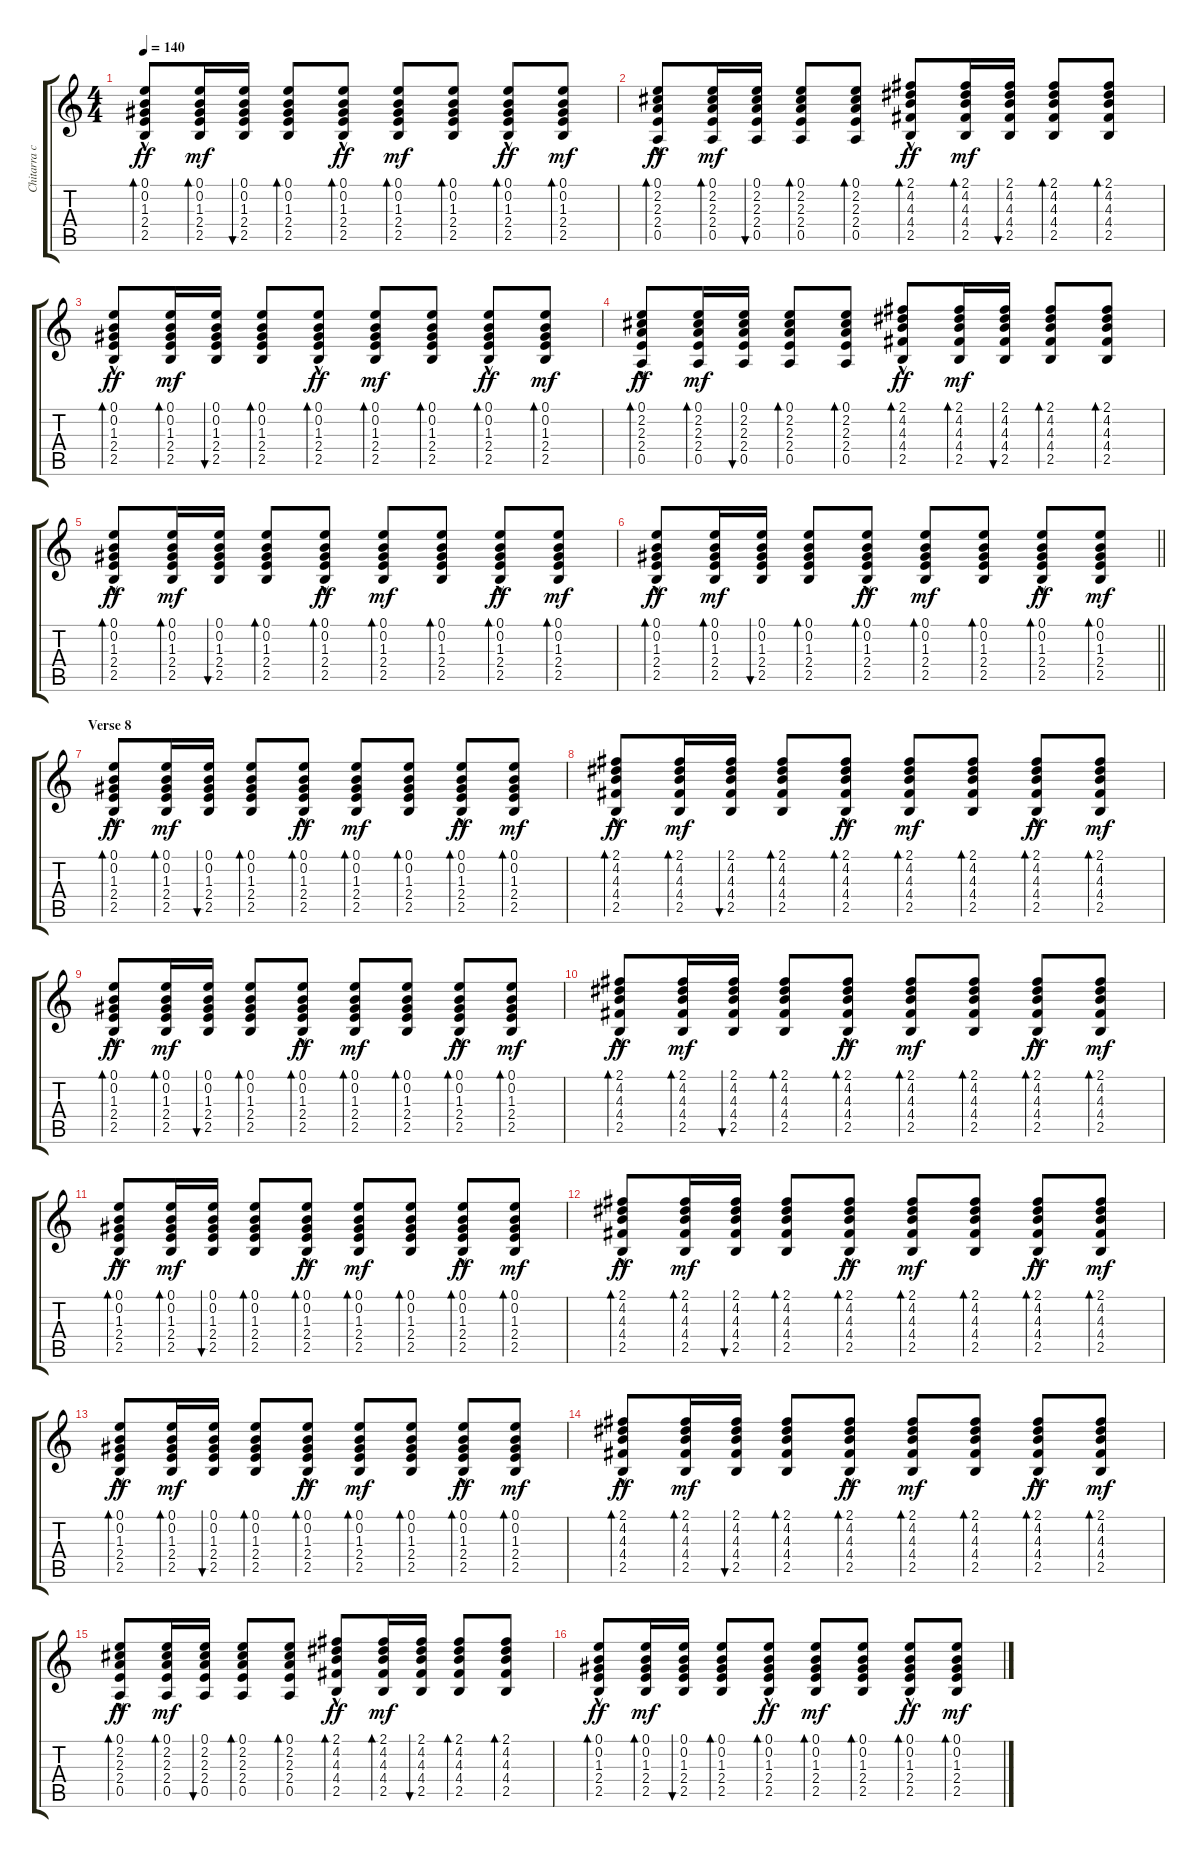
\track ("Chitarra classica 2" "Chitarra c") {instrument acousticguitarnylon}
\staff {score tabs}
\tuning (E4 B3 G3 D3 A2 E2) {hide}
\ts (4 4)
\tempo 140
\clef g2
\ks c
(0.1{hac} 0.2{hac} 1.3{hac} 2.4{hac} 2.5).8{bd 60 dy ff} (0.1 0.2 1.3 2.4 2.5).16{bd 60 dy mf} (0.1 0.2 1.3 2.4 2.5).16{bu 60} (0.1 0.2 1.3 2.4 2.5).8{bd 60} (0.1{hac} 0.2{hac} 1.3{hac} 2.4{hac} 2.5).8{bd 120 dy ff} (0.1 0.2 1.3 2.4 2.5).8{bd 60 dy mf} (0.1 0.2 1.3 2.4 2.5).8{bd 120} (0.1{hac} 0.2{hac} 1.3{hac} 2.4{hac} 2.5).8{bd 60 dy ff} (0.1 0.2 1.3 2.4 2.5).8{bd 120 dy mf} |
(0.1{hac} 2.2{hac} 2.3{hac} 2.4{hac} 0.5{hac}).8{bd 60 dy ff} (0.1 2.2 2.3 2.4 0.5).16{bd 60 dy mf} (0.1 2.2 2.3 2.4 0.5).16{bu 60} (0.1 2.2 2.3 2.4 0.5).8{bd 60} (0.1 2.2 2.3 2.4 0.5).8{bd 60} (2.1{hac} 4.2{hac} 4.3{hac} 4.4{hac} 2.5{hac}).8{bd 60 dy ff} (2.1 4.2 4.3 4.4 2.5).16{bd 60 dy mf} (2.1 4.2 4.3 4.4 2.5).16{bu 60} (2.1 4.2 4.3 4.4 2.5).8{bd 60} (2.1 4.2 4.3 4.4 2.5).8{bd 60} |
(0.1{hac} 0.2{hac} 1.3{hac} 2.4{hac} 2.5).8{bd 60 dy ff} (0.1 0.2 1.3 2.4 2.5).16{bd 60 dy mf} (0.1 0.2 1.3 2.4 2.5).16{bu 60} (0.1 0.2 1.3 2.4 2.5).8{bd 60} (0.1{hac} 0.2{hac} 1.3{hac} 2.4{hac} 2.5).8{bd 120 dy ff} (0.1 0.2 1.3 2.4 2.5).8{bd 60 dy mf} (0.1 0.2 1.3 2.4 2.5).8{bd 120} (0.1{hac} 0.2{hac} 1.3{hac} 2.4{hac} 2.5).8{bd 60 dy ff} (0.1 0.2 1.3 2.4 2.5).8{bd 120 dy mf} |
(0.1{hac} 2.2{hac} 2.3{hac} 2.4{hac} 0.5{hac}).8{bd 60 dy ff} (0.1 2.2 2.3 2.4 0.5).16{bd 60 dy mf} (0.1 2.2 2.3 2.4 0.5).16{bu 60} (0.1 2.2 2.3 2.4 0.5).8{bd 60} (0.1 2.2 2.3 2.4 0.5).8{bd 60} (2.1{hac} 4.2{hac} 4.3{hac} 4.4{hac} 2.5{hac}).8{bd 60 dy ff} (2.1 4.2 4.3 4.4 2.5).16{bd 60 dy mf} (2.1 4.2 4.3 4.4 2.5).16{bu 60} (2.1 4.2 4.3 4.4 2.5).8{bd 60} (2.1 4.2 4.3 4.4 2.5).8{bd 60} |
(0.1{hac} 0.2{hac} 1.3{hac} 2.4{hac} 2.5).8{bd 60 dy ff} (0.1 0.2 1.3 2.4 2.5).16{bd 60 dy mf} (0.1 0.2 1.3 2.4 2.5).16{bu 60} (0.1 0.2 1.3 2.4 2.5).8{bd 60} (0.1{hac} 0.2{hac} 1.3{hac} 2.4{hac} 2.5).8{bd 120 dy ff} (0.1 0.2 1.3 2.4 2.5).8{bd 60 dy mf} (0.1 0.2 1.3 2.4 2.5).8{bd 120} (0.1{hac} 0.2{hac} 1.3{hac} 2.4{hac} 2.5).8{bd 60 dy ff} (0.1 0.2 1.3 2.4 2.5).8{bd 120 dy mf} |
\barLineRight lightlight
(0.1{hac} 0.2{hac} 1.3{hac} 2.4{hac} 2.5).8{bd 60 dy ff} (0.1 0.2 1.3 2.4 2.5).16{bd 60 dy mf} (0.1 0.2 1.3 2.4 2.5).16{bu 60} (0.1 0.2 1.3 2.4 2.5).8{bd 60} (0.1{hac} 0.2{hac} 1.3{hac} 2.4{hac} 2.5).8{bd 120 dy ff} (0.1 0.2 1.3 2.4 2.5).8{bd 60 dy mf} (0.1 0.2 1.3 2.4 2.5).8{bd 120} (0.1{hac} 0.2{hac} 1.3{hac} 2.4{hac} 2.5).8{bd 60 dy ff} (0.1 0.2 1.3 2.4 2.5).8{bd 120 dy mf} |
\section ("" "Verse 8")
(0.1{hac} 0.2{hac} 1.3{hac} 2.4{hac} 2.5).8{bd 60 dy ff} (0.1 0.2 1.3 2.4 2.5).16{bd 60 dy mf} (0.1 0.2 1.3 2.4 2.5).16{bu 60} (0.1 0.2 1.3 2.4 2.5).8{bd 60} (0.1{hac} 0.2{hac} 1.3{hac} 2.4{hac} 2.5).8{bd 120 dy ff} (0.1 0.2 1.3 2.4 2.5).8{bd 60 dy mf} (0.1 0.2 1.3 2.4 2.5).8{bd 120} (0.1{hac} 0.2{hac} 1.3{hac} 2.4{hac} 2.5).8{bd 60 dy ff} (0.1 0.2 1.3 2.4 2.5).8{bd 120 dy mf} |
(2.1{hac} 4.2{hac} 4.3{hac} 4.4{hac} 2.5{hac}).8{bd 120 dy ff} (2.1 4.2 4.3 4.4 2.5).16{bd 60 dy mf} (2.1 4.2 4.3 4.4 2.5).16{bu 60} (2.1 4.2 4.3 4.4 2.5).8{bd 60} (2.1{hac} 4.2{hac} 4.3{hac} 4.4{hac} 2.5{hac}).8{bd 120 dy ff} (2.1 4.2 4.3 4.4 2.5).8{bd 60 dy mf} (2.1 4.2 4.3 4.4 2.5).8{bd 120} (2.1{hac} 4.2{hac} 4.3{hac} 4.4{hac} 2.5{hac}).8{bd 60 dy ff} (2.1 4.2 4.3 4.4 2.5).8{bd 120 dy mf} |
(0.1{hac} 0.2{hac} 1.3{hac} 2.4{hac} 2.5).8{bd 60 dy ff} (0.1 0.2 1.3 2.4 2.5).16{bd 60 dy mf} (0.1 0.2 1.3 2.4 2.5).16{bu 60} (0.1 0.2 1.3 2.4 2.5).8{bd 60} (0.1{hac} 0.2{hac} 1.3{hac} 2.4{hac} 2.5).8{bd 120 dy ff} (0.1 0.2 1.3 2.4 2.5).8{bd 60 dy mf} (0.1 0.2 1.3 2.4 2.5).8{bd 120} (0.1{hac} 0.2{hac} 1.3{hac} 2.4{hac} 2.5).8{bd 60 dy ff} (0.1 0.2 1.3 2.4 2.5).8{bd 120 dy mf} |
(2.1{hac} 4.2{hac} 4.3{hac} 4.4{hac} 2.5{hac}).8{bd 120 dy ff} (2.1 4.2 4.3 4.4 2.5).16{bd 60 dy mf} (2.1 4.2 4.3 4.4 2.5).16{bu 60} (2.1 4.2 4.3 4.4 2.5).8{bd 60} (2.1{hac} 4.2{hac} 4.3{hac} 4.4{hac} 2.5{hac}).8{bd 120 dy ff} (2.1 4.2 4.3 4.4 2.5).8{bd 60 dy mf} (2.1 4.2 4.3 4.4 2.5).8{bd 120} (2.1{hac} 4.2{hac} 4.3{hac} 4.4{hac} 2.5{hac}).8{bd 60 dy ff} (2.1 4.2 4.3 4.4 2.5).8{bd 120 dy mf} |
(0.1{hac} 0.2{hac} 1.3{hac} 2.4{hac} 2.5).8{bd 60 dy ff} (0.1 0.2 1.3 2.4 2.5).16{bd 60 dy mf} (0.1 0.2 1.3 2.4 2.5).16{bu 60} (0.1 0.2 1.3 2.4 2.5).8{bd 60} (0.1{hac} 0.2{hac} 1.3{hac} 2.4{hac} 2.5).8{bd 120 dy ff} (0.1 0.2 1.3 2.4 2.5).8{bd 60 dy mf} (0.1 0.2 1.3 2.4 2.5).8{bd 120} (0.1{hac} 0.2{hac} 1.3{hac} 2.4{hac} 2.5).8{bd 60 dy ff} (0.1 0.2 1.3 2.4 2.5).8{bd 120 dy mf} |
(2.1{hac} 4.2{hac} 4.3{hac} 4.4{hac} 2.5{hac}).8{bd 120 dy ff} (2.1 4.2 4.3 4.4 2.5).16{bd 60 dy mf} (2.1 4.2 4.3 4.4 2.5).16{bu 60} (2.1 4.2 4.3 4.4 2.5).8{bd 60} (2.1{hac} 4.2{hac} 4.3{hac} 4.4{hac} 2.5{hac}).8{bd 120 dy ff} (2.1 4.2 4.3 4.4 2.5).8{bd 60 dy mf} (2.1 4.2 4.3 4.4 2.5).8{bd 120} (2.1{hac} 4.2{hac} 4.3{hac} 4.4{hac} 2.5{hac}).8{bd 60 dy ff} (2.1 4.2 4.3 4.4 2.5).8{bd 120 dy mf} |
(0.1{hac} 0.2{hac} 1.3{hac} 2.4{hac} 2.5).8{bd 60 dy ff} (0.1 0.2 1.3 2.4 2.5).16{bd 60 dy mf} (0.1 0.2 1.3 2.4 2.5).16{bu 60} (0.1 0.2 1.3 2.4 2.5).8{bd 60} (0.1{hac} 0.2{hac} 1.3{hac} 2.4{hac} 2.5).8{bd 120 dy ff} (0.1 0.2 1.3 2.4 2.5).8{bd 60 dy mf} (0.1 0.2 1.3 2.4 2.5).8{bd 120} (0.1{hac} 0.2{hac} 1.3{hac} 2.4{hac} 2.5).8{bd 60 dy ff} (0.1 0.2 1.3 2.4 2.5).8{bd 120 dy mf} |
(2.1{hac} 4.2{hac} 4.3{hac} 4.4{hac} 2.5{hac}).8{bd 120 dy ff} (2.1 4.2 4.3 4.4 2.5).16{bd 60 dy mf} (2.1 4.2 4.3 4.4 2.5).16{bu 60} (2.1 4.2 4.3 4.4 2.5).8{bd 60} (2.1{hac} 4.2{hac} 4.3{hac} 4.4{hac} 2.5{hac}).8{bd 120 dy ff} (2.1 4.2 4.3 4.4 2.5).8{bd 60 dy mf} (2.1 4.2 4.3 4.4 2.5).8{bd 120} (2.1{hac} 4.2{hac} 4.3{hac} 4.4{hac} 2.5{hac}).8{bd 60 dy ff} (2.1 4.2 4.3 4.4 2.5).8{bd 120 dy mf} |
(0.1{hac} 2.2{hac} 2.3{hac} 2.4{hac} 0.5{hac}).8{bd 60 dy ff} (0.1 2.2 2.3 2.4 0.5).16{bd 60 dy mf} (0.1 2.2 2.3 2.4 0.5).16{bu 60} (0.1 2.2 2.3 2.4 0.5).8{bd 60} (0.1 2.2 2.3 2.4 0.5).8{bd 60} (2.1{hac} 4.2{hac} 4.3{hac} 4.4{hac} 2.5{hac}).8{bd 60 dy ff} (2.1 4.2 4.3 4.4 2.5).16{bd 60 dy mf} (2.1 4.2 4.3 4.4 2.5).16{bu 60} (2.1 4.2 4.3 4.4 2.5).8{bd 60} (2.1 4.2 4.3 4.4 2.5).8{bd 60} |
(0.1{hac} 0.2{hac} 1.3{hac} 2.4{hac} 2.5).8{bd 60 dy ff} (0.1 0.2 1.3 2.4 2.5).16{bd 60 dy mf} (0.1 0.2 1.3 2.4 2.5).16{bu 60} (0.1 0.2 1.3 2.4 2.5).8{bd 60} (0.1{hac} 0.2{hac} 1.3{hac} 2.4{hac} 2.5).8{bd 120 dy ff} (0.1 0.2 1.3 2.4 2.5).8{bd 60 dy mf} (0.1 0.2 1.3 2.4 2.5).8{bd 120} (0.1{hac} 0.2{hac} 1.3{hac} 2.4{hac} 2.5).8{bd 60 dy ff} (0.1 0.2 1.3 2.4 2.5).8{bd 120 dy mf}
